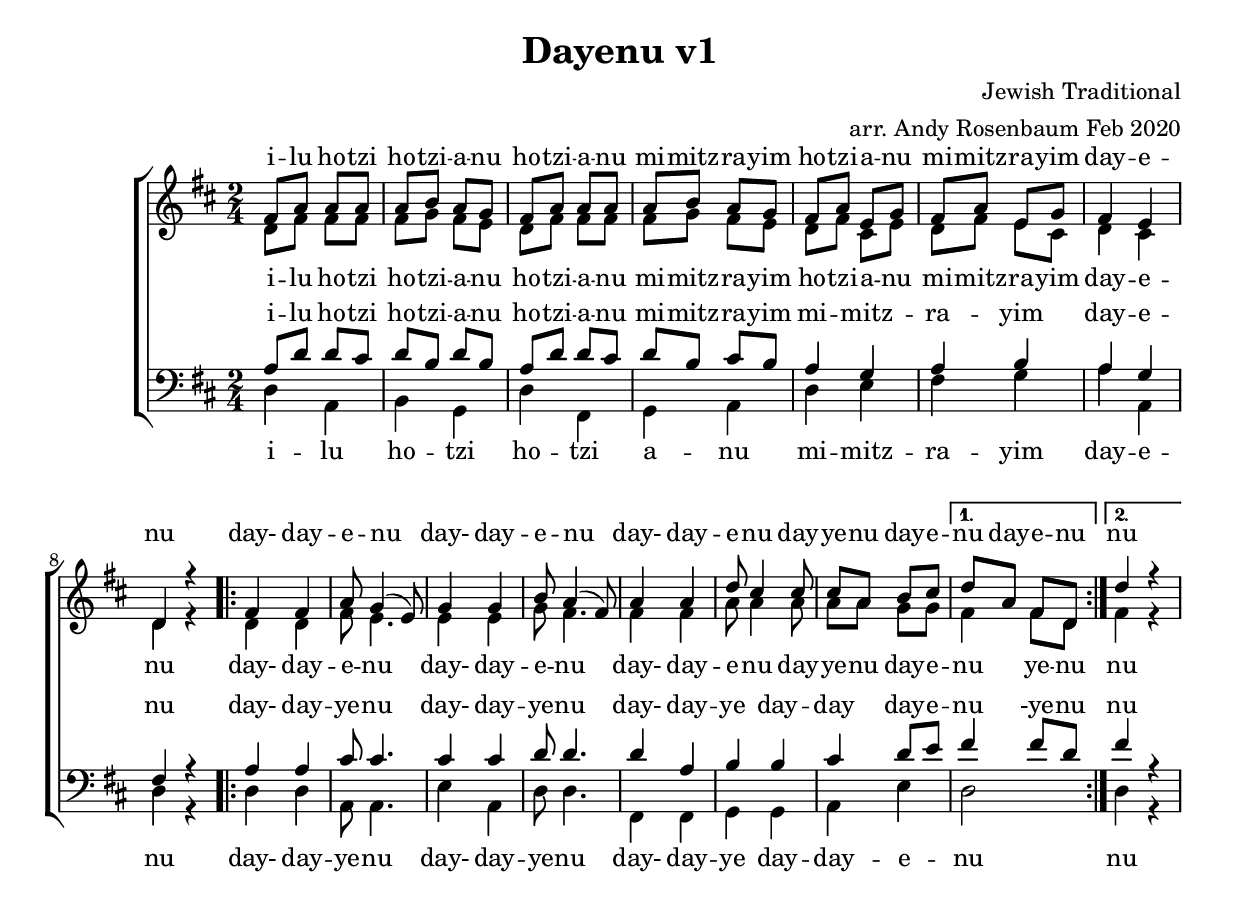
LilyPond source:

\version "2.18.2"  % necessary for upgrading to future LilyPond versions.

\header {
	title = "Dayenu v1"
	composer = "Jewish Traditional"
	arranger = "arr. Andy Rosenbaum Feb 2020"
}


\paper {
  top-system-spacing #'basic-distance = #10
  score-system-spacing #'basic-distance = #20
  system-system-spacing #'basic-distance = #20
  last-bottom-spacing #'basic-distance = #10
}

global = {
  \key d \major
  \time 2/4
}

% ===== %
% verse %
% ===== %

sopVerse = \relative d' {
	| fis8 a a a | a b a g 
	| fis a a a  | a b a g 
	| fis a e g  | fis a e g 
	| fis4 e     | d  r |
}

altoVerse = \relative d' {
	| d8 fis fis fis | fis g fis e
	| d fis fis fis  | fis g fis e
	| d fis cis e  | d fis e cis
	| d4 cis         | d  r |
}

tenorVerse = \relative d' {
	| a8 d d cis | d b d b
	| a d d cis | d b cis b
	| a4 g | a b
	| a4 g | fis  r |
}

bassVerse = \relative d {
	| d a | b g
	| d' fis, | g a
	| d e | fis g
	| a a, | d r
}

words = \lyricmode {
	| i -- lu ho -- tzi | ho -- tzi -- a -- nu | ho -- tzi -- a -- nu | mi -- mitz -- ra -- yim | ho -- tzi -- a -- nu | mi -- mitz -- ra -- yim | day -- e -- | nu |
}

tenorWords = \lyricmode {
	| i -- lu ho -- tzi 
	| ho -- tzi -- a -- nu 
	| ho -- tzi -- a -- nu 
	| mi -- mitz -- ra -- yim 
	| mi -- mitz -- 
	| ra -- yim 
	| day -- e -- 
	| nu |
}

bassWords = \lyricmode {
	| i -- lu 
	| ho -- tzi 
	| ho -- tzi 
	| a -- nu 
	| mi -- mitz -- 
	| ra -- yim 
	| day -- e -- 
	| nu |
}

% ====== %
% chorus %
% ====== %

sopChorusCommon = \relative d' {
	| fis4 fis 
	| a8 g4( e8)
	| g4 g
	| b8 a4( fis8)
	| a4 a
	| d8 cis4 cis8
	| cis a b cis |
}


sopChorusEndOne = \relative d'' {
	| d8 a fis d |
}

sopChorusEndTwo = \relative d'' {
	| d4 r4 |
}

altoChorusCommon = \relative d' {
	| d4 d
	| fis8 e4.
	| e4 e
	| g8 fis4.
	| fis4 fis
	| a8 a4 a8
	| a8 a g g |
}

altoChorusEndOne = \relative d' {
	| fis4 fis8 d |
}

altoChorusEndTwo = \relative d' {
	| fis4 r |
}

tenorChorusCommon = \relative d' {
	| a4 a 
	| cis8 cis4.
	| cis4 cis 
	| d8 d4.
	| d4 a 
	| b b 
	| cis d8 e |
}

tenorChorusEndOne = \relative d' {
	| fis4 fis8 d |
}

tenorChorusEndTwo = \relative d' {
	| fis4 r |
}

bassChorusCommon = \relative d {
	| d4 d
	| a8 a4.
	| e'4 a,
	| d8 d4.
	| fis,4 fis
	| g g 
	| a e' |
}

bassChorusEndOne = \relative d {
	| d2 |
}

bassChorusEndTwo = \relative d {
	| d4 r |
}

upperChorusWordsCommon = \lyricmode {
	| day- day -- | e -- nu 
	| day- day -- | e -- nu
	| day- day -- | e -- nu day -- 
	| ye -- nu day -- e -- |
}

sopChorusWordsEndOne = \lyricmode {
	| nu day -- e -- nu |
}

altoChorusWordsEndOne = \lyricmode {
	| nu ye -- nu |
}

upperChorusWordsEndTwo = \lyricmode {
	| nu |
}

lowerChorusWordsCommon = \lyricmode {
	| day- day -- | ye -- nu 
	| day- day -- | ye -- nu
	| day- day -- | ye day -- |
}

tenorChorusWordsCommon = {
	\lowerChorusWordsCommon \lyricmode { | day day -- e -- | }
}

tenorChorusWordsEndOne = \lyricmode {
	| nu -ye -- nu |
}

tenorChorusWordsEndTwo = \lyricmode {
	| nu |
}

bassChorusWordsCommon = {
	\lowerChorusWordsCommon \lyricmode { | day -- e -- | }
}

bassChorusWordsEnd = \lyricmode {
	| nu |
}

% ======== %
% in order %
% ======== %

sop = {
	\sopVerse
	\repeat volta 2 \sopChorusCommon
	\alternative {
		{ \sopChorusEndOne }
		{ \sopChorusEndTwo }
	}
}

alto = {
	\altoVerse
	\repeat volta 2 \altoChorusCommon 
	\alternative {
		{ \altoChorusEndOne }
		{ \altoChorusEndTwo }
	}
}

tenor = {
	\tenorVerse
	\repeat volta 2 \tenorChorusCommon
	\alternative {
		{ \tenorChorusEndOne }
		{ \tenorChorusEndTwo }
	}
}

bass = {
	\bassVerse 
	\repeat volta 2 \bassChorusCommon
	\alternative {
		{ \bassChorusEndOne }
		{ \bassChorusEndTwo }
	}
}

sopWordsAll = {
	\words
	\upperChorusWordsCommon
	\sopChorusWordsEndOne
	\upperChorusWordsEndTwo 
}

altoWordsAll = { 
	\words 
	\upperChorusWordsCommon 
	\altoChorusWordsEndOne 
	\upperChorusWordsEndTwo 
}

tenorWordsAll = { 
	\tenorWords 
	\tenorChorusWordsCommon 
	\tenorChorusWordsEndOne 
	\tenorChorusWordsEndTwo 
}

bassWordsAll = { 
	\bassWords 
	\bassChorusWordsCommon 
	\bassChorusWordsEnd  
	\bassChorusWordsEnd 
}

mainChorusOne = \relative c' {
	| e8 e e e e e | e d8. c16 b4 b8 | d8 d d d d d | d c8. b16 a4 a8 |
}

mainChorusOneLow = \relative c {
	| e8 e e e e e | e d8. c16 b4 b8 | d8 d d d d d | d c8. b16 a4 a8 |
}

% above chorus options

aboveChorusOneA = \relative c'' {
	| a8 a a a a a | a g8. f16 e4 e8 | f8 f f e e e | e fis8. gis16 a4 a8 |
}

aboveChorusOneB = \relative c'' {
	| a8 a a a a a | gis gis8. gis16 gis4 gis8 | f8 f f e e e | e fis8. gis16 a4 a8 |
}

aboveChorusOneC = \relative c'' {
	| a8 a a a a a | gis gis8. gis16 gis4 gis8 | f8 f f e e e | f e8. d16 c4 c8 |
}

aboveChorusOneD = \relative c'' {
	| a8 a a a a a | gis gis8. gis16 gis4 gis8 | gis8 gis gis f f f | f e8. d16 c4 c8 |
}

% below chorus options

belowChorusOneA = \relative c' {
	| c8 c c c c c | c b8. a16 b4 b8 | b8 b b b b b | b a8. gis16 a4 a8 |
}

belowChorusOneB = \relative c' {
	| c8 c c c c c | c b8. a16 e4 e8 | f8 f f d d d | d e8. f16 e4 e8 |
}

belowChorusOneC = \relative c' {
	| c8 c c c c c | c b8. a16 e4 e8 | f8 f f gis gis gis | f gis8. f16 e4 e8 |
}

belowChorusOneD = \relative c' {
	| c8 c c c c c | c b8. a16 e4 e8 | f8 f f gis gis gis | a gis8. f16 e4 e8 |
}



% bass options

baseChorusOneA = \relative c {
%   | a4. | a4. | b4. | e,4. | b'4. | e,4. | b'4 e,8 | a4. |
%     | a4. | a4. | b4. | e,4. | b'4. | e,4. | e8 fis gis | a4. |
    | a4. a | b e, | b' e, | e8 fis gis a4. |
}

% offbeat options

% Soprano
offBeatChorusOneA = \relative c' {
% 	| r8 c c r8 c c | r8 c r r8 b b | r8 b b r8 b b | r8 b r r8 c c |
	| r8 c c r8 c c | r8 b4 r8 gis gis | r8 gis gis r8 b b | r8 d4 r8 c c |
}

% Tenor
offBeatChorusOneB = \relative c' {
% 	| r8 a a r8 a a | r8 a r r8 gis gis | r8 gis gis r8 gis gis | r8 gis r r8 a a |
	| r8 a a r8 a a | r8 gis4 r8 b b | r8 b b r8 gis gis | r8 gis4 r8 e e |
%	| r8 a a r8 g g | r8 f4 r8 e e | r8 gis gis r8 gis gis | r8 gis4 r8 e e |
}

offBeatChorusOneC = \relative c' {
% 	| r8 e e r8 e e | r8 e r r8 d d | r8 d d r8 d d | r8 f r r8 e e |
	| r8 e e r8 e e | r8 e4 r8 d d | r8 d d r8 d d | r8 f4 r8 e e |
}

% offBeatBa = \lyricmode { | ba ba ba ba | ba ba ba ba | ba ba ba ba | ba ba ba ba | }
offBeatBa = \lyricmode { | ba ba ba ba | ba ba ba | ba ba ba ba | ba ba ba | }

% other

restNotes = { | r4. r | r r | }

basicTum = \lyricmode { | tum -- ba -- la tum -- ba -- la | tum -- ba -- la -- lai -- ka | tum -- ba -- la tum -- ba -- la | tum -- ba -- la -- lai -- ka | }

bassDoom = \lyricmode { | doom doom | doom doom | doom doom | tum -- ba -- la -- la | }

emptyWords = \lyricmode {}

% papa = \lyricmode { | pa pa pa pa | }

% ================== %
% chrous second part %
% ================== %

% Alto
mainChorusTwo = \relative c' {
	| a8 c e a4 a8 | c8 b a e4 e8 | g8 f d b4 b8 | d8 c8 b a4. |
}

aboveChorusTwoA = \relative c' {
	| c8 e a c4 c8 | e8 d c b4 b8 | b8 d c b4 e,8 | f8 e d c4 c8 |
}

aboveChorusTwoB = \relative c' {
	| c8 e a c4 c8 | e8 d c b4 b8 | b8 a gis e4 e8 | f8 e d c4 c8 |
}

aboveChorusTwoC = \relative c' {
	| c8 e a c4 c8 | e8 d c b4 b8 | b8 b b b4 e,8 | f8 e d c4 c8 |
}

aboveChorusTwoD = \relative c' {
	| c8 e a c4 c8 | e8 d c b4 b8 | b8 a g f4 f8 | e8 e e e4 e8 |
}

sopranoChorusTwoA = \relative c' {
	| c8 a c e4 e8 | e8 d c c4 c8 | b8 g a b4 b8 | b8 c d c4. |
}

tenorChorusTwoA = \relative c' {
	| r8 a a r8 c4 | r8 c c r g4 | r8 b b r8 gis4 | gis8 a gis e4. |
}

tenorChorusTwoAWords = \lyricmode { | ba ba ba | ba ba ba | ba ba ba | frey -- lach -- zol -- zayn | }

baseChorusTwoA = \relative c {
	| a4. a | f c' | g e | e8 fis gis a4. |
}

spiel = \lyricmode { | tum -- ba -- la -- lai -- ka | spiel -- ba -- la -- lai -- ka | tum -- ba -- la -- lai -- ka | frey -- lach -- zol -- zayn | }

bassDoomTwo = \lyricmode { | doom doom | doom doom | doom doom | frey -- lach -- zol -- zayn | }

% DENSE

%{ DENSE
sopMusic = { \aboveChorusOneD }
sopWords = \basicTum

altoMusic = { \mainChorusOne \mainChorusTwo }
altoWords = \basicTum

tenorMusic = \belowChorusOneC
% tenorWords = \basicTum

bassMusic = \baseChorusOneA
%}

% OPEN

sopMusic = \transpose c c' { \offBeatChorusOneA \sopranoChorusTwoA }
sopWords = { \offBeatBa \spiel }

altoMusic = { \mainChorusOne \mainChorusTwo }
altoWords = { \basicTum \spiel }

% tenorMusic = \transpose c c, { \offBeatChorusOneB }
tenorMusic = { \offBeatChorusOneB \tenorChorusTwoA }
% tenorWords = { \offBeatBa \tenorChorusTwoAWords }

bassMusic = { \baseChorusOneA \baseChorusTwoA }

% bassWords = { \bassDoom \bassDoomTwo }


allStuff = {
  \new ChoirStaff <<
    \new Lyrics = "sopranos" \with {
      % this is needed for lyrics above a staff
      \override VerticalAxisGroup.staff-affinity = #DOWN
    }
    \new Staff = "upper" <<
	\set Staff.midiInstrument = "voice oohs"
      \new Voice = "sopranos" {
        \voiceOne
        << \global \sop >>
      }
      \new Voice = "altos" {
        \voiceTwo
        << \global \alto >>
      }
    >>
    \new Lyrics = "altos"
    \new Lyrics = "tenors" \with {
      % this is needed for lyrics above a staff
      \override VerticalAxisGroup.staff-affinity = #DOWN
    }
    \new Staff = "lower" <<
      \set Staff.midiInstrument = "voice oohs"
      \clef bass
      \new Voice = "tenors" {
        \voiceOne
        << \global \tenor >>
      }
      \new Voice = "basses" {
        \voiceTwo << \global \bass >>
      }
    >>
    \new Lyrics = "basses"
    \context Lyrics = "sopranos" \lyricsto "sopranos" \sopWordsAll
    \context Lyrics = "altos" \lyricsto "altos" \altoWordsAll
    \context Lyrics = "tenors" \lyricsto "tenors" \tenorWordsAll
    \context Lyrics = "basses" \lyricsto "basses" \bassWordsAll
  >>
}

% For printed pdf music.
\score {
	\allStuff
	\layout{}
}

% For midi
\score {
	\unfoldRepeats {
		\allStuff
	}
	\midi{ \tempo 4 = 100 }
}
